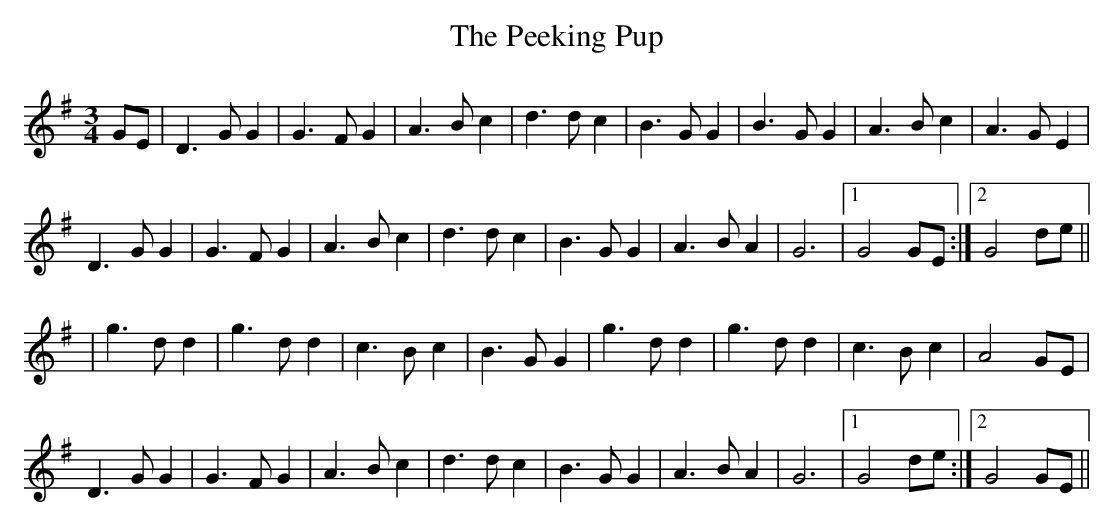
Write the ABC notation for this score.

X:1
T:The Peeking Pup
M:3/4
K:G
GE | D3 G G2 | G3 F G2 | A3 B c2 | d3 d c2 |\
B3 G G2 | B3 G G2 | A3 B c2 | A3 G E2 |
D3 G G2 | G3 F G2 | A3 B c2 | d3 d c2 |\
B3 G G2 | A3 B A2 | G6 |1 G4 GE :|2 G4 de ||
| g3 d d2 | g3 d d2 | c3 B c2 | B3 G G2 |\
g3 d d2 | g3 d d2 | c3 B c2 | A4   GE |
D3 G G2 | G3 F G2 | A3 B c2 | d3 d c2 |\
B3 G G2 | A3 B A2 | G6 |1 G4 de :|2 G4 GE ||
